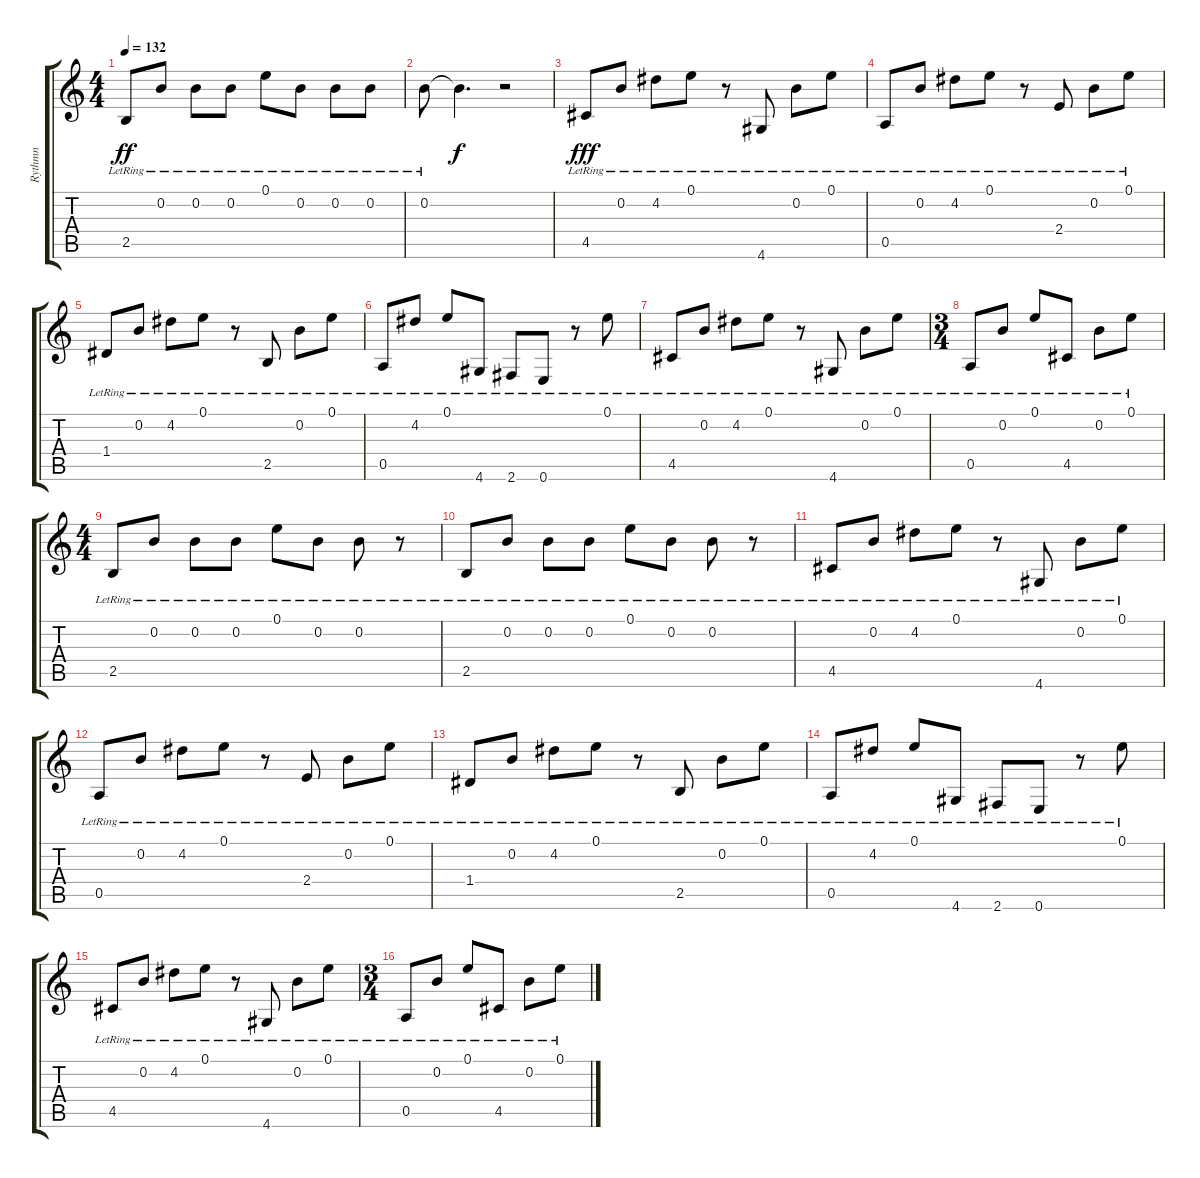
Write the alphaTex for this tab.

\track ("Rythmn" "Rythmn") {instrument distortionguitar}
\staff {score tabs}
\tuning (E4 B3 G3 D3 A2 E2) {hide}
\ts (4 4)
\tempo 132
\clef g2
\ks c
2.5{lr}.8{dy ff} 0.2{lr}.8 0.2{lr}.8 0.2{lr}.8 0.1{lr}.8 0.2{lr}.8 0.2{lr}.8 0.2{lr}.8 |
0.2{lr}.8 0.2{t}.4{d dy f} r.2 |
4.5{lr}.8{dy fff volume 6} 0.2{lr}.8 4.2{lr}.8 0.1{lr}.8 r.8 4.6{lr}.8 0.2{lr}.8 0.1{lr}.8 |
0.5{lr}.8 0.2{lr}.8 4.2{lr}.8 0.1{lr}.8 r.8 2.4{lr}.8 0.2{lr}.8 0.1{lr}.8 |
1.4{lr}.8 0.2{lr}.8 4.2{lr}.8 0.1{lr}.8 r.8 2.5{lr}.8 0.2{lr}.8 0.1{lr}.8 |
0.5{lr}.8 4.2{lr}.8 0.1{lr}.8 4.6{lr}.8 2.6{lr}.8 0.6{lr}.8 r.8 0.1{lr}.8 |
4.5{lr}.8 0.2{lr}.8 4.2{lr}.8 0.1{lr}.8 r.8 4.6{lr}.8 0.2{lr}.8 0.1{lr}.8 |
\ts (3 4)
0.5{lr}.8 0.2{lr}.8 0.1{lr}.8 4.5{lr}.8 0.2{lr}.8 0.1{lr}.8 |
\ts (4 4)
2.5{lr}.8 0.2{lr}.8 0.2{lr}.8 0.2{lr}.8 0.1{lr}.8 0.2{lr}.8 0.2{lr}.8 r.8 |
2.5{lr}.8 0.2{lr}.8 0.2{lr}.8 0.2{lr}.8 0.1{lr}.8 0.2{lr}.8 0.2{lr}.8 r.8 |
4.5{lr}.8 0.2{lr}.8 4.2{lr}.8 0.1{lr}.8 r.8 4.6{lr}.8 0.2{lr}.8 0.1{lr}.8 |
0.5{lr}.8 0.2{lr}.8 4.2{lr}.8 0.1{lr}.8 r.8 2.4{lr}.8 0.2{lr}.8 0.1{lr}.8 |
1.4{lr}.8 0.2{lr}.8 4.2{lr}.8 0.1{lr}.8 r.8 2.5{lr}.8 0.2{lr}.8 0.1{lr}.8 |
0.5{lr}.8 4.2{lr}.8 0.1{lr}.8 4.6{lr}.8 2.6{lr}.8 0.6{lr}.8 r.8 0.1{lr}.8 |
4.5{lr}.8 0.2{lr}.8 4.2{lr}.8 0.1{lr}.8 r.8 4.6{lr}.8 0.2{lr}.8 0.1{lr}.8 |
\ts (3 4)
0.5{lr}.8 0.2{lr}.8 0.1{lr}.8 4.5{lr}.8 0.2{lr}.8 0.1{lr}.8
